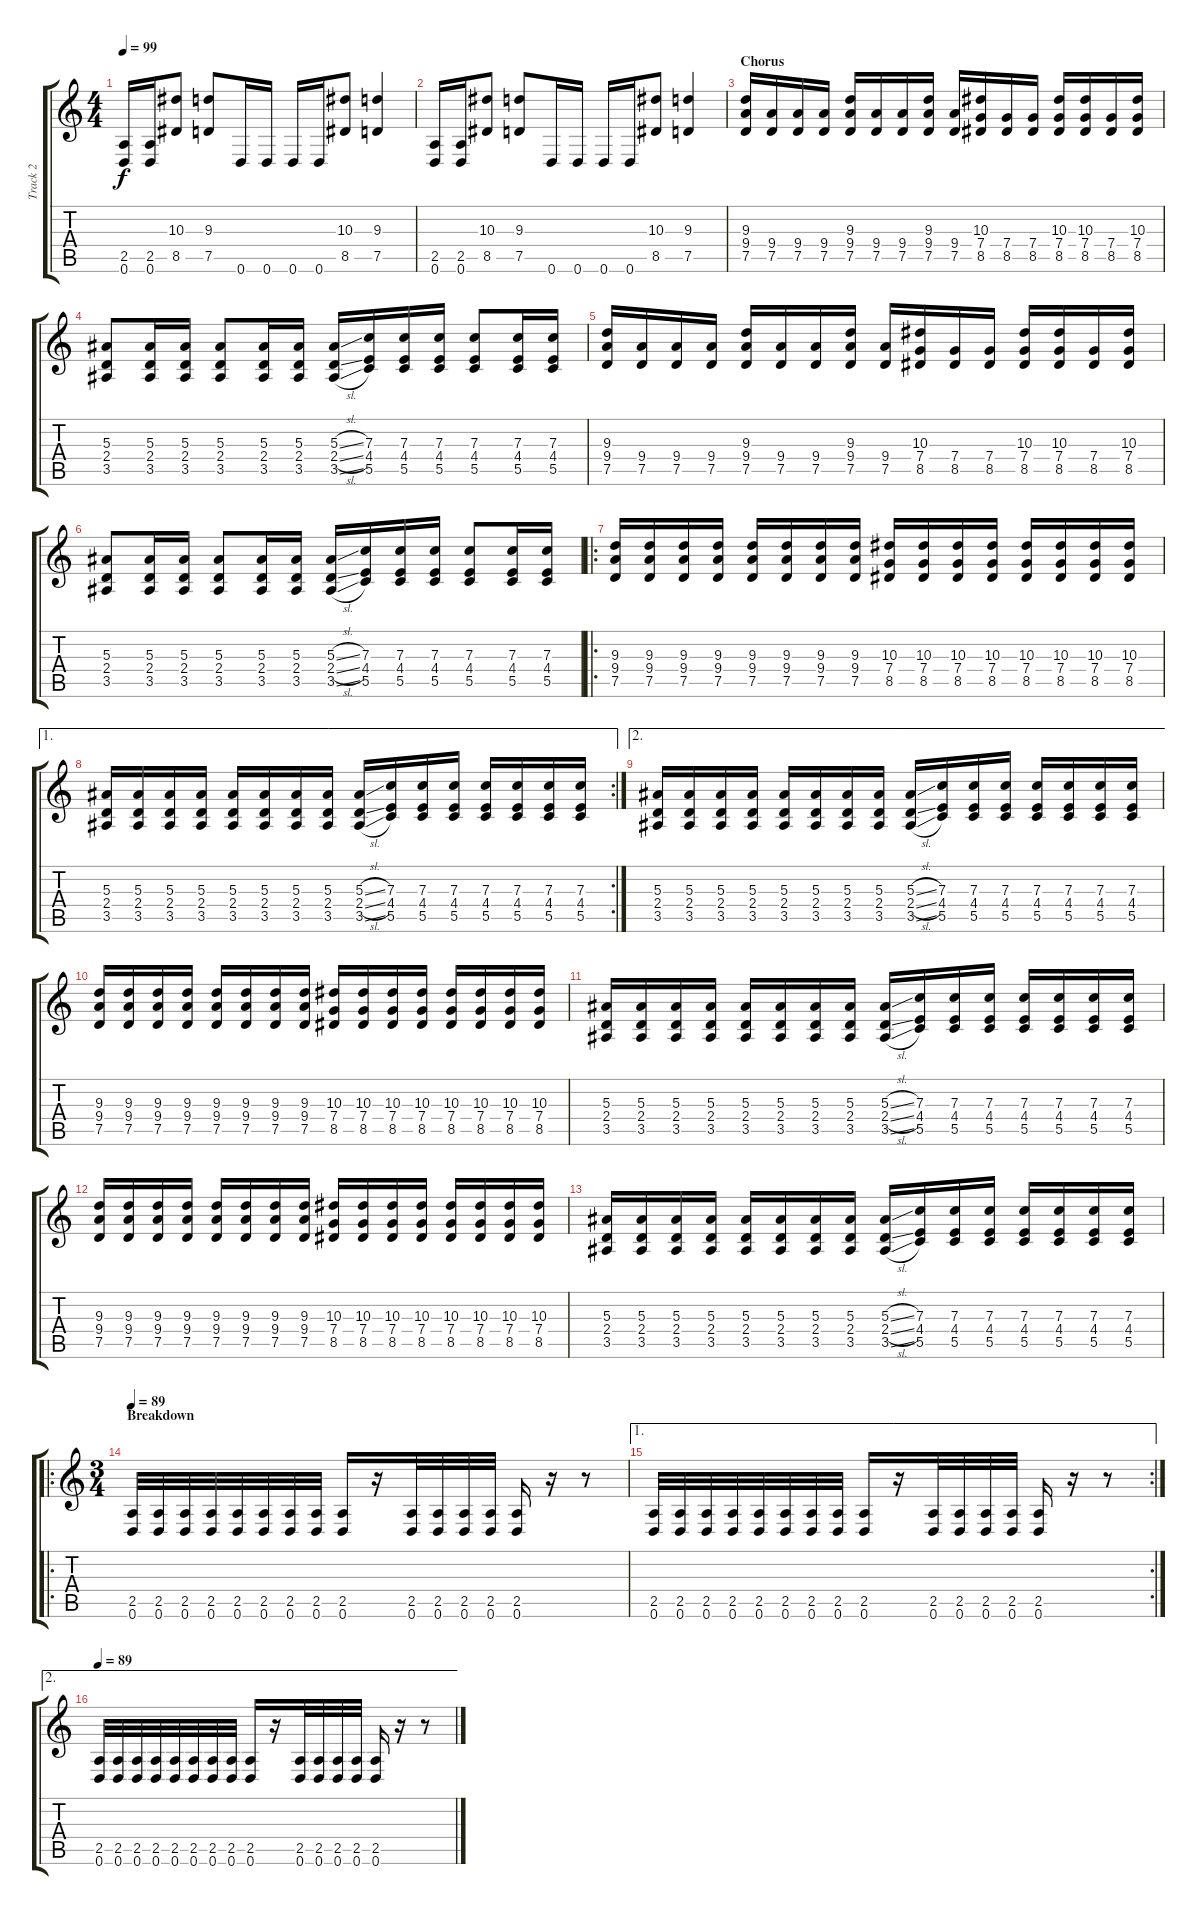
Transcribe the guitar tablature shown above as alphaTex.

\track ("Track 2" "Track 2") {instrument distortionguitar}
\staff {score tabs}
\tuning (D4 A3 F3 C3 G2 D2) {hide}
\ts (4 4)
\tempo 99
\clef g2
\ks c
(2.5 0.6).16{dy f} (2.5 0.6).16 (10.3 8.5).8 (9.3 7.5).8 0.6.16 0.6.16 0.6.16 0.6.16 (10.3 8.5).8 (9.3 7.5).4 |
(2.5 0.6).16 (2.5 0.6).16 (10.3 8.5).8 (9.3 7.5).8 0.6.16 0.6.16 0.6.16 0.6.16 (10.3 8.5).8 (9.3 7.5).4 |
\section ("" "Chorus")
(9.3 9.4 7.5).16 (9.4 7.5).16 (9.4 7.5).16 (9.4 7.5).16 (9.3 9.4 7.5).16 (9.4 7.5).16 (9.4 7.5).16 (9.3 9.4 7.5).16 (9.4 7.5).16 (10.3 7.4 8.5).16 (7.4 8.5).16 (7.4 8.5).16 (10.3 7.4 8.5).16 (10.3 7.4 8.5).16 (7.4 8.5).16 (10.3 7.4 8.5).16 |
(5.3 2.4 3.5).8 (5.3 2.4 3.5).16 (5.3 2.4 3.5).16 (5.3 2.4 3.5).8 (5.3 2.4 3.5).16 (5.3 2.4 3.5).16 (5.3{sl} 2.4{sl} 3.5{sl}).16 (7.3 4.4 5.5).16 (7.3 4.4 5.5).16 (7.3 4.4 5.5).16 (7.3 4.4 5.5).8 (7.3 4.4 5.5).16 (7.3 4.4 5.5).16 |
(9.3 9.4 7.5).16 (9.4 7.5).16 (9.4 7.5).16 (9.4 7.5).16 (9.3 9.4 7.5).16 (9.4 7.5).16 (9.4 7.5).16 (9.3 9.4 7.5).16 (9.4 7.5).16 (10.3 7.4 8.5).16 (7.4 8.5).16 (7.4 8.5).16 (10.3 7.4 8.5).16 (10.3 7.4 8.5).16 (7.4 8.5).16 (10.3 7.4 8.5).16 |
(5.3 2.4 3.5).8 (5.3 2.4 3.5).16 (5.3 2.4 3.5).16 (5.3 2.4 3.5).8 (5.3 2.4 3.5).16 (5.3 2.4 3.5).16 (5.3{sl} 2.4{sl} 3.5{sl}).16 (7.3 4.4 5.5).16 (7.3 4.4 5.5).16 (7.3 4.4 5.5).16 (7.3 4.4 5.5).8 (7.3 4.4 5.5).16 (7.3 4.4 5.5).16 |
\ro
(9.3 9.4 7.5).16 (9.3 9.4 7.5).16 (9.3 9.4 7.5).16 (9.3 9.4 7.5).16 (9.3 9.4 7.5).16 (9.3 9.4 7.5).16 (9.3 9.4 7.5).16 (9.3 9.4 7.5).16 (10.3 7.4 8.5).16 (10.3 7.4 8.5).16 (10.3 7.4 8.5).16 (10.3 7.4 8.5).16 (10.3 7.4 8.5).16 (10.3 7.4 8.5).16 (10.3 7.4 8.5).16 (10.3 7.4 8.5).16 |
\ae 1
\rc 2
(5.3 2.4 3.5).16 (5.3 2.4 3.5).16 (5.3 2.4 3.5).16 (5.3 2.4 3.5).16 (5.3 2.4 3.5).16 (5.3 2.4 3.5).16 (5.3 2.4 3.5).16 (5.3 2.4 3.5).16 (5.3{sl} 2.4{sl} 3.5{sl}).16 (7.3 4.4 5.5).16 (7.3 4.4 5.5).16 (7.3 4.4 5.5).16 (7.3 4.4 5.5).16 (7.3 4.4 5.5).16 (7.3 4.4 5.5).16 (7.3 4.4 5.5).16 |
\ae 2
(5.3 2.4 3.5).16 (5.3 2.4 3.5).16 (5.3 2.4 3.5).16 (5.3 2.4 3.5).16 (5.3 2.4 3.5).16 (5.3 2.4 3.5).16 (5.3 2.4 3.5).16 (5.3 2.4 3.5).16 (5.3{sl} 2.4{sl} 3.5{sl}).16 (7.3 4.4 5.5).16 (7.3 4.4 5.5).16 (7.3 4.4 5.5).16 (7.3 4.4 5.5).16 (7.3 4.4 5.5).16 (7.3 4.4 5.5).16 (7.3 4.4 5.5).16 |
(9.3 9.4 7.5).16 (9.3 9.4 7.5).16 (9.3 9.4 7.5).16 (9.3 9.4 7.5).16 (9.3 9.4 7.5).16 (9.3 9.4 7.5).16 (9.3 9.4 7.5).16 (9.3 9.4 7.5).16 (10.3 7.4 8.5).16 (10.3 7.4 8.5).16 (10.3 7.4 8.5).16 (10.3 7.4 8.5).16 (10.3 7.4 8.5).16 (10.3 7.4 8.5).16 (10.3 7.4 8.5).16 (10.3 7.4 8.5).16 |
(5.3 2.4 3.5).16 (5.3 2.4 3.5).16 (5.3 2.4 3.5).16 (5.3 2.4 3.5).16 (5.3 2.4 3.5).16 (5.3 2.4 3.5).16 (5.3 2.4 3.5).16 (5.3 2.4 3.5).16 (5.3{sl} 2.4{sl} 3.5{sl}).16 (7.3 4.4 5.5).16 (7.3 4.4 5.5).16 (7.3 4.4 5.5).16 (7.3 4.4 5.5).16 (7.3 4.4 5.5).16 (7.3 4.4 5.5).16 (7.3 4.4 5.5).16 |
(9.3 9.4 7.5).16 (9.3 9.4 7.5).16 (9.3 9.4 7.5).16 (9.3 9.4 7.5).16 (9.3 9.4 7.5).16 (9.3 9.4 7.5).16 (9.3 9.4 7.5).16 (9.3 9.4 7.5).16 (10.3 7.4 8.5).16 (10.3 7.4 8.5).16 (10.3 7.4 8.5).16 (10.3 7.4 8.5).16 (10.3 7.4 8.5).16 (10.3 7.4 8.5).16 (10.3 7.4 8.5).16 (10.3 7.4 8.5).16 |
(5.3 2.4 3.5).16 (5.3 2.4 3.5).16 (5.3 2.4 3.5).16 (5.3 2.4 3.5).16 (5.3 2.4 3.5).16 (5.3 2.4 3.5).16 (5.3 2.4 3.5).16 (5.3 2.4 3.5).16 (5.3{sl} 2.4{sl} 3.5{sl}).16 (7.3 4.4 5.5).16 (7.3 4.4 5.5).16 (7.3 4.4 5.5).16 (7.3 4.4 5.5).16 (7.3 4.4 5.5).16 (7.3 4.4 5.5).16 (7.3 4.4 5.5).16 |
\ro
\ts (3 4)
\section ("" "Breakdown")
\tempo 89
(2.5 0.6).32 (2.5 0.6).32 (2.5 0.6).32 (2.5 0.6).32 (2.5 0.6).32 (2.5 0.6).32 (2.5 0.6).32 (2.5 0.6).32 (2.5 0.6).16 r.16 (2.5 0.6).32 (2.5 0.6).32 (2.5 0.6).32 (2.5 0.6).32 (2.5 0.6).16 r.16 r.8 |
\ae 1
\rc 2
(2.5 0.6).32 (2.5 0.6).32 (2.5 0.6).32 (2.5 0.6).32 (2.5 0.6).32 (2.5 0.6).32 (2.5 0.6).32 (2.5 0.6).32 (2.5 0.6).16 r.16 (2.5 0.6).32 (2.5 0.6).32 (2.5 0.6).32 (2.5 0.6).32 (2.5 0.6).16 r.16 r.8 |
\ae 2
\tempo 89
(2.5 0.6).32 (2.5 0.6).32 (2.5 0.6).32 (2.5 0.6).32 (2.5 0.6).32 (2.5 0.6).32 (2.5 0.6).32 (2.5 0.6).32 (2.5 0.6).16 r.16 (2.5 0.6).32 (2.5 0.6).32 (2.5 0.6).32 (2.5 0.6).32 (2.5 0.6).16 r.16 r.8
